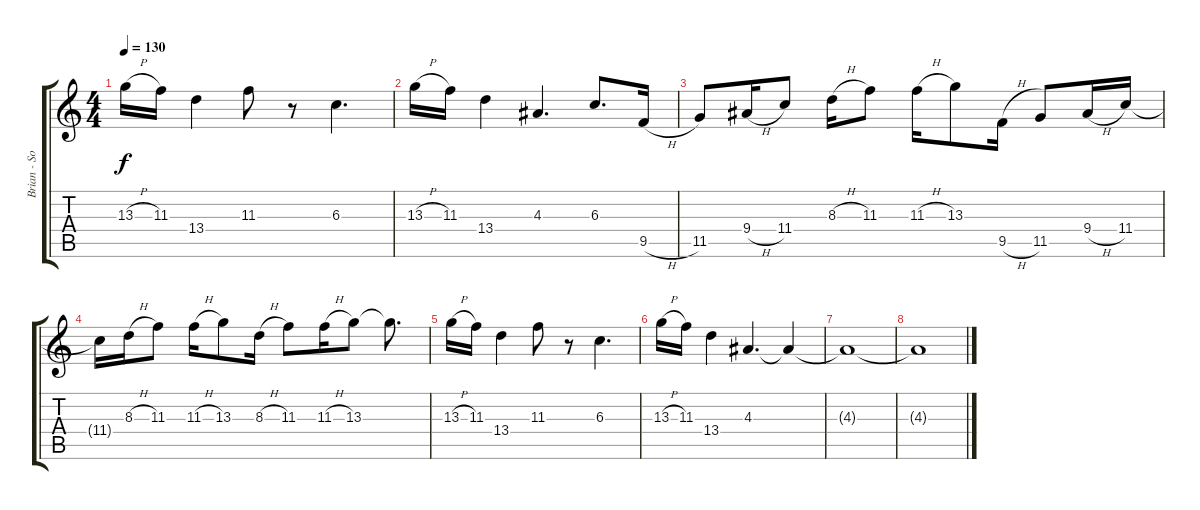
\track ("Brian - Solo Guitar" "Brian - So") {instrument electricguitarclean}
\staff {score tabs}
\tuning (Eb4 Bb3 Gb3 Db3 Ab2 Eb2) {hide}
\ts (4 4)
\tempo 130
\clef g2
\ks c
13.3{h}.16{dy f} 11.3.16 13.4.4 11.3.8 r.8 6.3.4{d} |
13.3{h}.16 11.3.16 13.4.4 4.3.4{d} 6.3.8{d} 9.5{h}.16 |
11.5.8 9.4{h}.16 11.4.8 8.3{h}.16 11.3.8 11.3{h}.16 13.3.8 9.5{h}.16 11.5.8 9.4{h}.16 11.4.16 |
11.4{t}.16 8.3{h}.16 11.3.8 11.3{h}.16 13.3.8 8.3{h}.16 11.3.8 11.3{h}.16 13.3.8 13.3{t}.8{d} |
13.3{h}.16 11.3.16 13.4.4 11.3.8 r.8 6.3.4{d} |
13.3{h}.16 11.3.16 13.4.4 4.3.4{d} 4.3{t}.4 |
4.3{t}.1 |
4.3{t}.1
